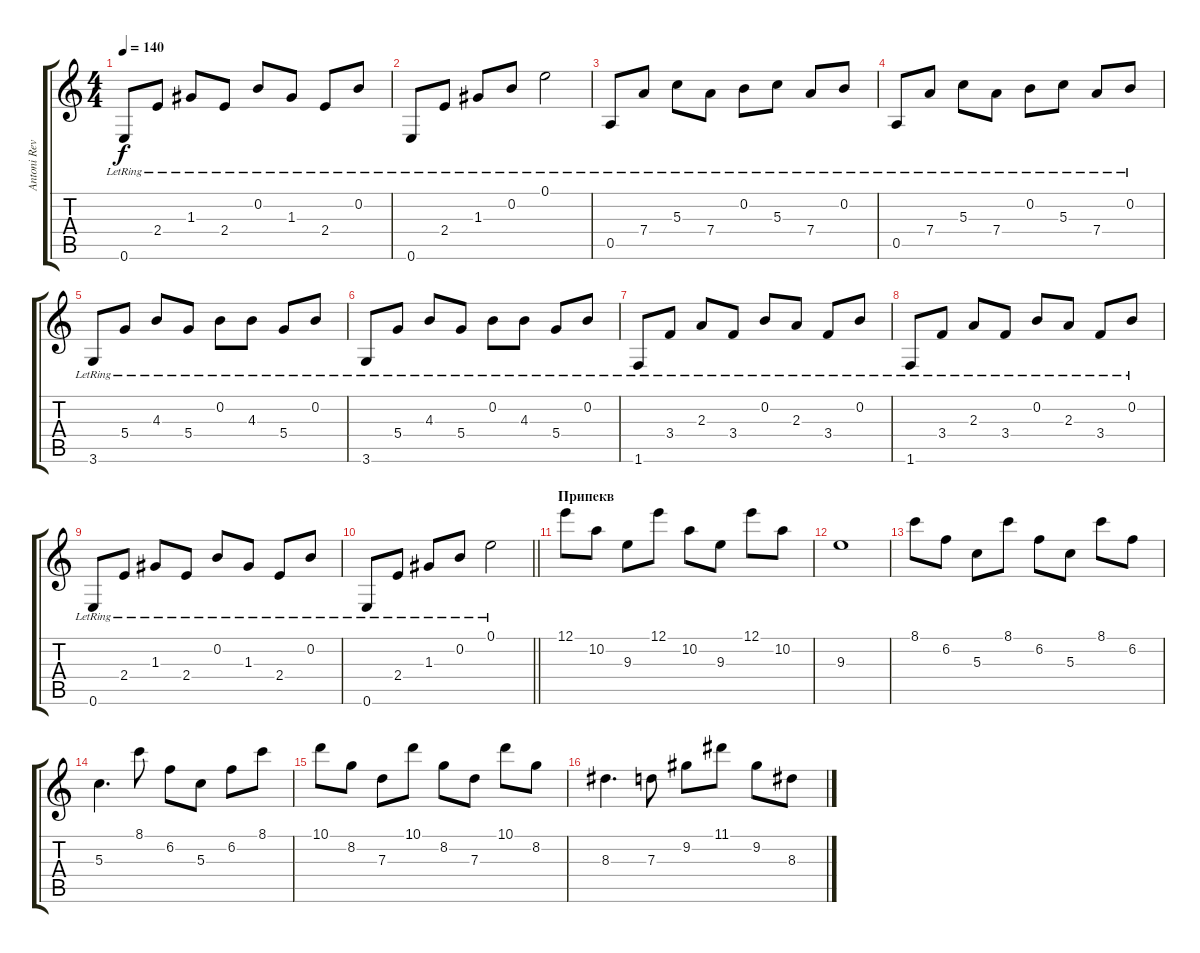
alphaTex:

\track ("Antoni Revenson" "Antoni Rev") {instrument overdrivenguitar}
\staff {score tabs}
\tuning (E4 B3 G3 D3 A2 E2) {hide}
\ts (4 4)
\tempo 140
\clef g2
\ks c
0.6{lr}.8{dy f} 2.4{lr}.8 1.3{lr}.8 2.4{lr}.8 0.2{lr}.8 1.3{lr}.8 2.4{lr}.8 0.2{lr}.8 |
0.6{lr}.8 2.4{lr}.8 1.3{lr}.8 0.2{lr}.8 0.1{lr}.2 |
0.5{lr}.8 7.4{lr}.8 5.3{lr}.8 7.4{lr}.8 0.2{lr}.8 5.3{lr}.8 7.4{lr}.8 0.2{lr}.8 |
0.5{lr}.8 7.4{lr}.8 5.3{lr}.8 7.4{lr}.8 0.2{lr}.8 5.3{lr}.8 7.4{lr}.8 0.2{lr}.8 |
3.6{lr}.8 5.4{lr}.8 4.3{lr}.8 5.4{lr}.8 0.2{lr}.8 4.3{lr}.8 5.4{lr}.8 0.2{lr}.8 |
3.6{lr}.8 5.4{lr}.8 4.3{lr}.8 5.4{lr}.8 0.2{lr}.8 4.3{lr}.8 5.4{lr}.8 0.2{lr}.8 |
1.6{lr}.8 3.4{lr}.8 2.3{lr}.8 3.4{lr}.8 0.2{lr}.8 2.3{lr}.8 3.4{lr}.8 0.2{lr}.8 |
1.6{lr}.8 3.4{lr}.8 2.3{lr}.8 3.4{lr}.8 0.2{lr}.8 2.3{lr}.8 3.4{lr}.8 0.2{lr}.8 |
0.6{lr}.8 2.4{lr}.8 1.3{lr}.8 2.4{lr}.8 0.2{lr}.8 1.3{lr}.8 2.4{lr}.8 0.2{lr}.8 |
\barLineRight lightlight
0.6{lr}.8 2.4{lr}.8 1.3{lr}.8 0.2{lr}.8 0.1{lr}.2 |
\section ("" "Припекв")
12.1.8{instrument distortionguitar} 10.2.8 9.3.8 12.1.8 10.2.8 9.3.8 12.1.8 10.2.8 |
9.3.1 |
8.1.8 6.2.8 5.3.8 8.1.8 6.2.8 5.3.8 8.1.8 6.2.8 |
5.3.4{d} 8.1.8 6.2.8 5.3.8 6.2.8 8.1.8 |
10.1.8 8.2.8 7.3.8 10.1.8 8.2.8 7.3.8 10.1.8 8.2.8 |
8.3.4{d} 7.3.8 9.2.8 11.1.8 9.2.8 8.3.8
